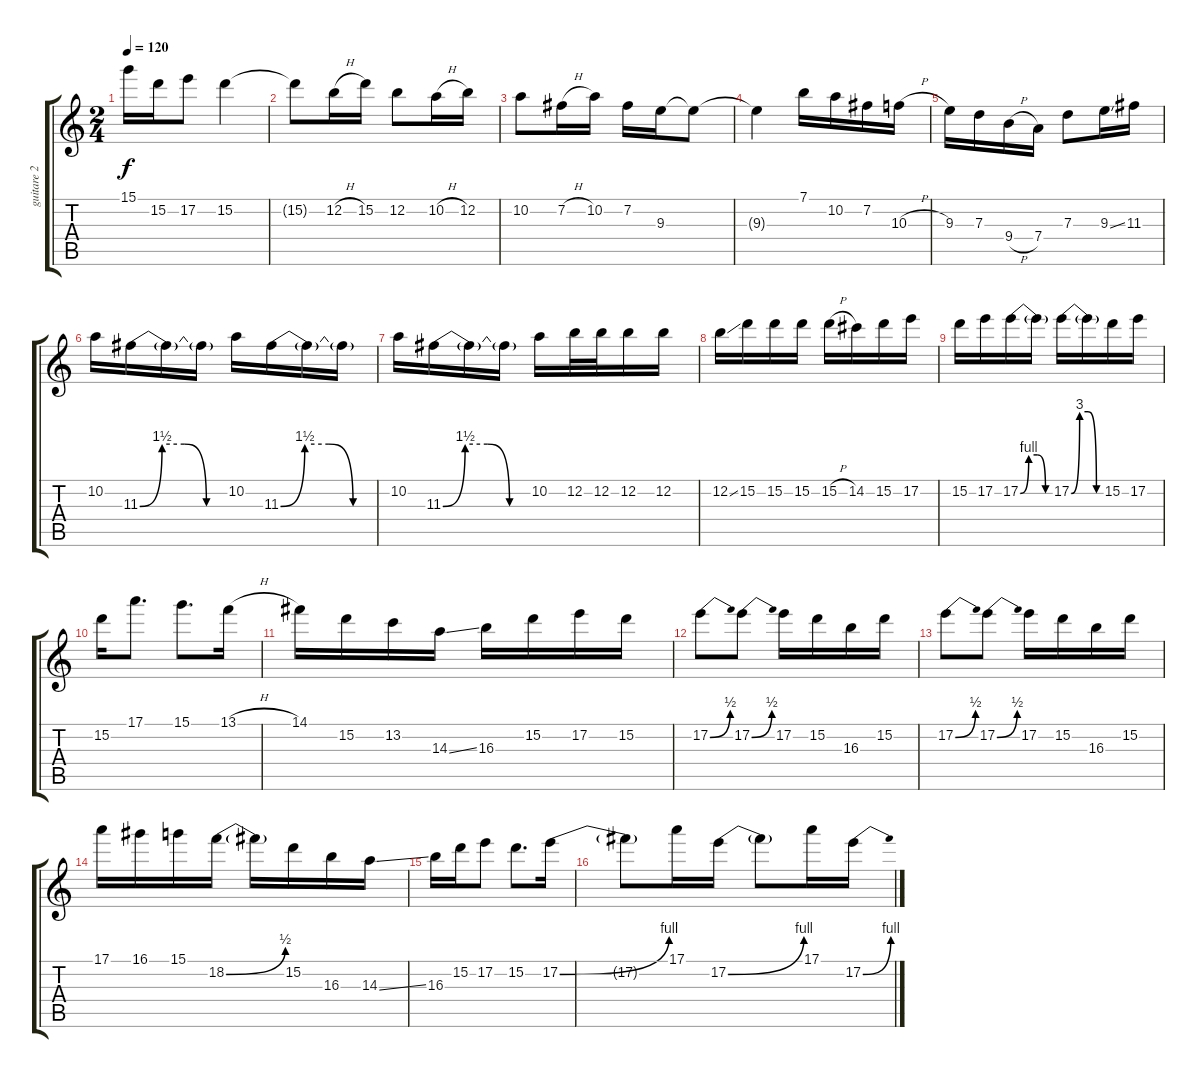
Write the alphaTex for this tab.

\track ("guitare 2" "guitare 2") {instrument distortionguitar}
\staff {score tabs}
\tuning (E4 B3 G3 D3 A2 E2) {hide}
\ts (2 4)
\tempo 120
\clef g2
\ks c
15.1.16{dy f} 15.2.16 17.2.8 15.2.4 |
15.2{t}.8 12.2{h}.16 15.2.16 12.2.8 10.2{h}.16 12.2.16 |
10.2.8 7.2{h}.16 10.2.16 7.2.16 9.3.16 9.3{t}.8 |
9.3{t}.4 7.1.16 10.2.16 7.2.16 10.3{h}.16 |
9.3.16 7.3.16 9.4{h}.16 7.4.16 7.3.8 9.3{ss}.16 11.3.16 |
10.2.16 11.3{be (custom 0 0 15 6 30 6 45 0 60 0)}.16 11.3{t}.16 11.3{t}.16 10.2.16 11.3{be (custom 0 0 15 6 30 6 45 0 60 0)}.16 11.3{t}.16 11.3{t}.16 |
10.2.16 11.3{be (custom 0 0 15 6 30 6 45 0 60 0)}.16 11.3{t}.16 11.3{t}.16 10.2.16 12.2.32 12.2.32 12.2.16 12.2.16 |
12.2{ss}.16 15.2.16 15.2.16 15.2.16 15.2{h}.16 14.2.16 15.2.16 17.2.16 |
15.2.16 17.2.16 17.2{be (custom 0 0 15 4 30 4 45 0 60 0)}.16 17.2{t}.16 17.2{be (custom 0 0 15 12 30 12 45 0 60 0)}.16 17.2{t}.16 15.2.16 17.2.16 |
15.2.16 17.1.8{d} 15.1.8{d} 13.1{h}.16 |
14.1.16 15.2.16 13.2.16 14.3{ss}.16 16.3.16 15.2.16 17.2.16 15.2.16 |
17.2{be (bend 0 0 60 2)}.8 17.2{be (bend 0 0 60 2)}.8 17.2.16 15.2.16 16.3.16 15.2.16 |
17.2{be (bend 0 0 60 2)}.8 17.2{be (bend 0 0 60 2)}.8 17.2.16 15.2.16 16.3.16 15.2.16 |
17.1.16 16.1.16 15.1.16 18.2{be (bend 0 0 60 2)}.16 18.2{t}.16 15.2.16 16.3.16 14.3{ss}.16 |
16.3.16 15.2.16 17.2.8 15.2.8{d} 17.2{be (bend 0 0 60 4)}.16 |
17.2{t}.8 17.1.16 17.2{be (bend 0 0 60 4)}.16 17.2{t}.8 17.1.16 17.2{be (bend 0 0 60 4)}.16
